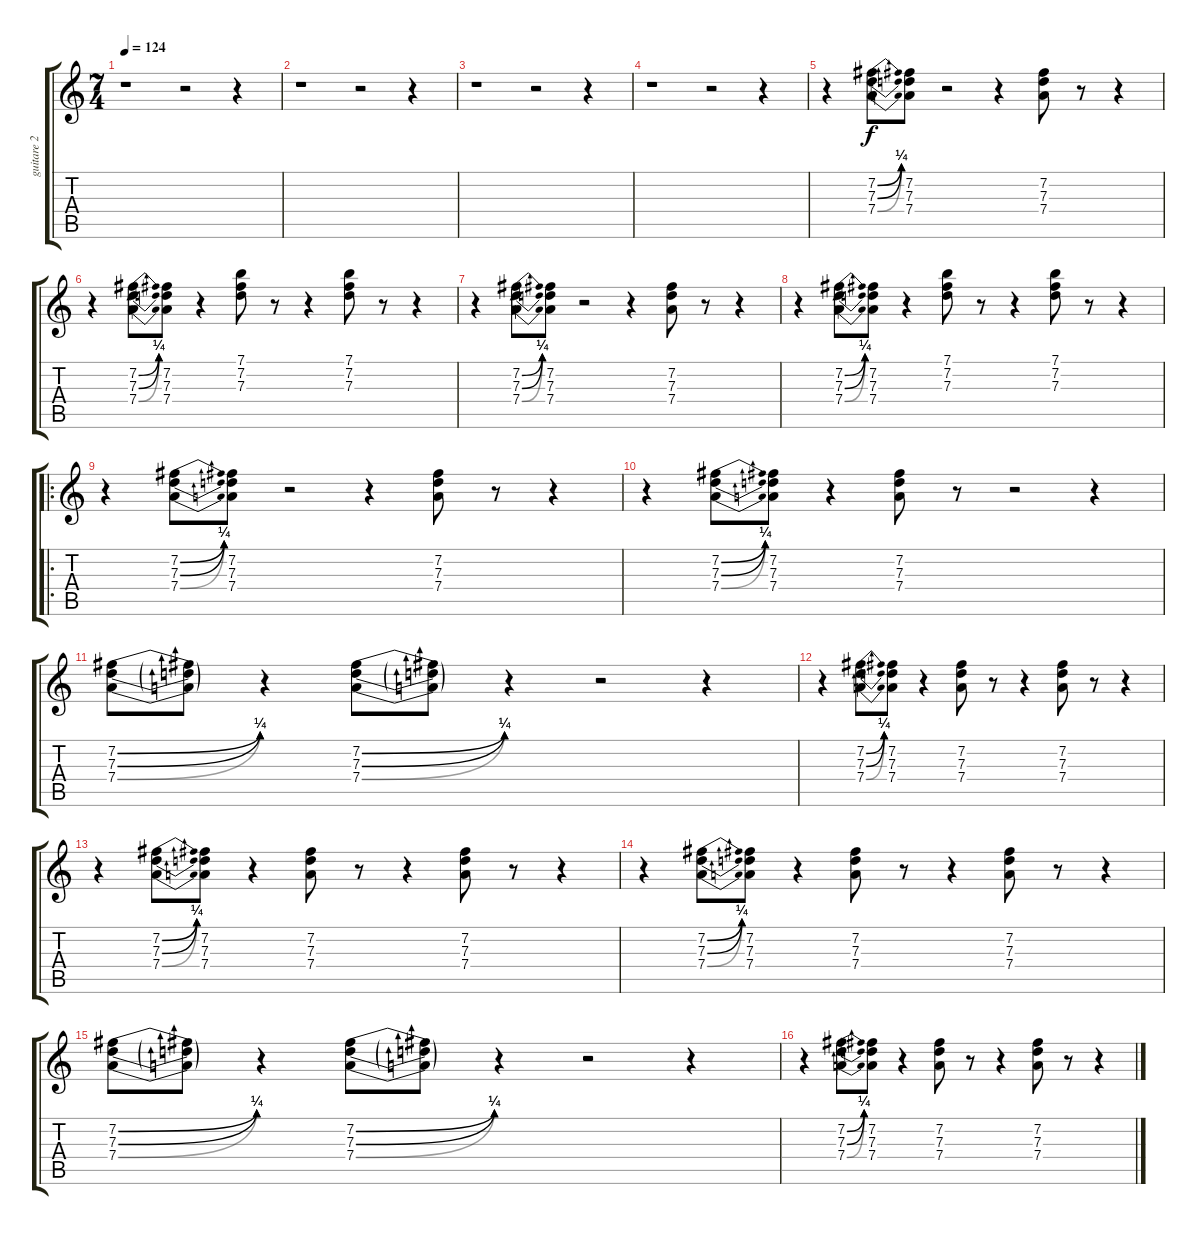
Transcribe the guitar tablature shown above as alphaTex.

\track ("guitare 2" "guitare 2") {instrument acousticguitarnylon}
\staff {score tabs}
\tuning (E4 B3 G3 D3 A2 E2) {hide}
\ts (7 4)
\tempo 124
\clef g2
\ks c
r.1{dy f instrument acousticguitarnylon} r.2 r.4 |
r.1 r.2 r.4 |
r.1 r.2 r.4 |
r.1 r.2 r.4 |
r.4 (7.2{be (bend 0 0 60 1)} 7.3{be (bend 0 0 60 1)} 7.4{be (bend 0 0 60 1)}).8 (7.2 7.3 7.4).8 r.2 r.4 (7.2 7.3 7.4).8 r.8 r.4 |
r.4 (7.2{be (bend 0 0 60 1)} 7.3{be (bend 0 0 60 1)} 7.4{be (bend 0 0 60 1)}).8 (7.2 7.3 7.4).8 r.4 (7.1 7.2 7.3).8 r.8 r.4 (7.1 7.2 7.3).8 r.8 r.4 |
r.4 (7.2{be (bend 0 0 60 1)} 7.3{be (bend 0 0 60 1)} 7.4{be (bend 0 0 60 1)}).8 (7.2 7.3 7.4).8 r.2 r.4 (7.2 7.3 7.4).8 r.8 r.4 |
r.4 (7.2{be (bend 0 0 60 1)} 7.3{be (bend 0 0 60 1)} 7.4{be (bend 0 0 60 1)}).8 (7.2 7.3 7.4).8 r.4 (7.1 7.2 7.3).8 r.8 r.4 (7.1 7.2 7.3).8 r.8 r.4 |
\ro
r.4 (7.2{be (bend 0 0 60 1)} 7.3{be (bend 0 0 60 1)} 7.4{be (bend 0 0 60 1)}).8 (7.2 7.3 7.4).8 r.2 r.4 (7.2 7.3 7.4).8 r.8 r.4 |
r.4 (7.2{be (bend 0 0 60 1)} 7.3{be (bend 0 0 60 1)} 7.4{be (bend 0 0 60 1)}).8 (7.2 7.3 7.4).8 r.4 (7.2 7.3 7.4).8 r.8 r.2 r.4 |
(7.2{be (bend 0 0 60 1)} 7.3{be (bend 0 0 60 1)} 7.4{be (bend 0 0 60 1)}).8 (7.2{t} 7.3{t} 7.4{t}).8 r.4 (7.2{be (bend 0 0 60 1)} 7.3{be (bend 0 0 60 1)} 7.4{be (bend 0 0 60 1)}).8 (7.2{t} 7.3{t} 7.4{t}).8 r.4 r.2 r.4 |
r.4 (7.2{be (bend 0 0 60 1)} 7.3{be (bend 0 0 60 1)} 7.4{be (bend 0 0 60 1)}).8 (7.2 7.3 7.4).8 r.4 (7.2 7.3 7.4).8 r.8 r.4 (7.2 7.3 7.4).8 r.8 r.4 |
r.4 (7.2{be (bend 0 0 60 1)} 7.3{be (bend 0 0 60 1)} 7.4{be (bend 0 0 60 1)}).8 (7.2 7.3 7.4).8 r.4 (7.2 7.3 7.4).8 r.8 r.4 (7.2 7.3 7.4).8 r.8 r.4 |
r.4 (7.2{be (bend 0 0 60 1)} 7.3{be (bend 0 0 60 1)} 7.4{be (bend 0 0 60 1)}).8 (7.2 7.3 7.4).8 r.4 (7.2 7.3 7.4).8 r.8 r.4 (7.2 7.3 7.4).8 r.8 r.4 |
(7.2{be (bend 0 0 60 1)} 7.3{be (bend 0 0 60 1)} 7.4{be (bend 0 0 60 1)}).8 (7.2{t} 7.3{t} 7.4{t}).8 r.4 (7.2{be (bend 0 0 60 1)} 7.3{be (bend 0 0 60 1)} 7.4{be (bend 0 0 60 1)}).8 (7.2{t} 7.3{t} 7.4{t}).8 r.4 r.2 r.4 |
r.4 (7.2{be (bend 0 0 60 1)} 7.3{be (bend 0 0 60 1)} 7.4{be (bend 0 0 60 1)}).8 (7.2 7.3 7.4).8 r.4 (7.2 7.3 7.4).8 r.8 r.4 (7.2 7.3 7.4).8 r.8 r.4
